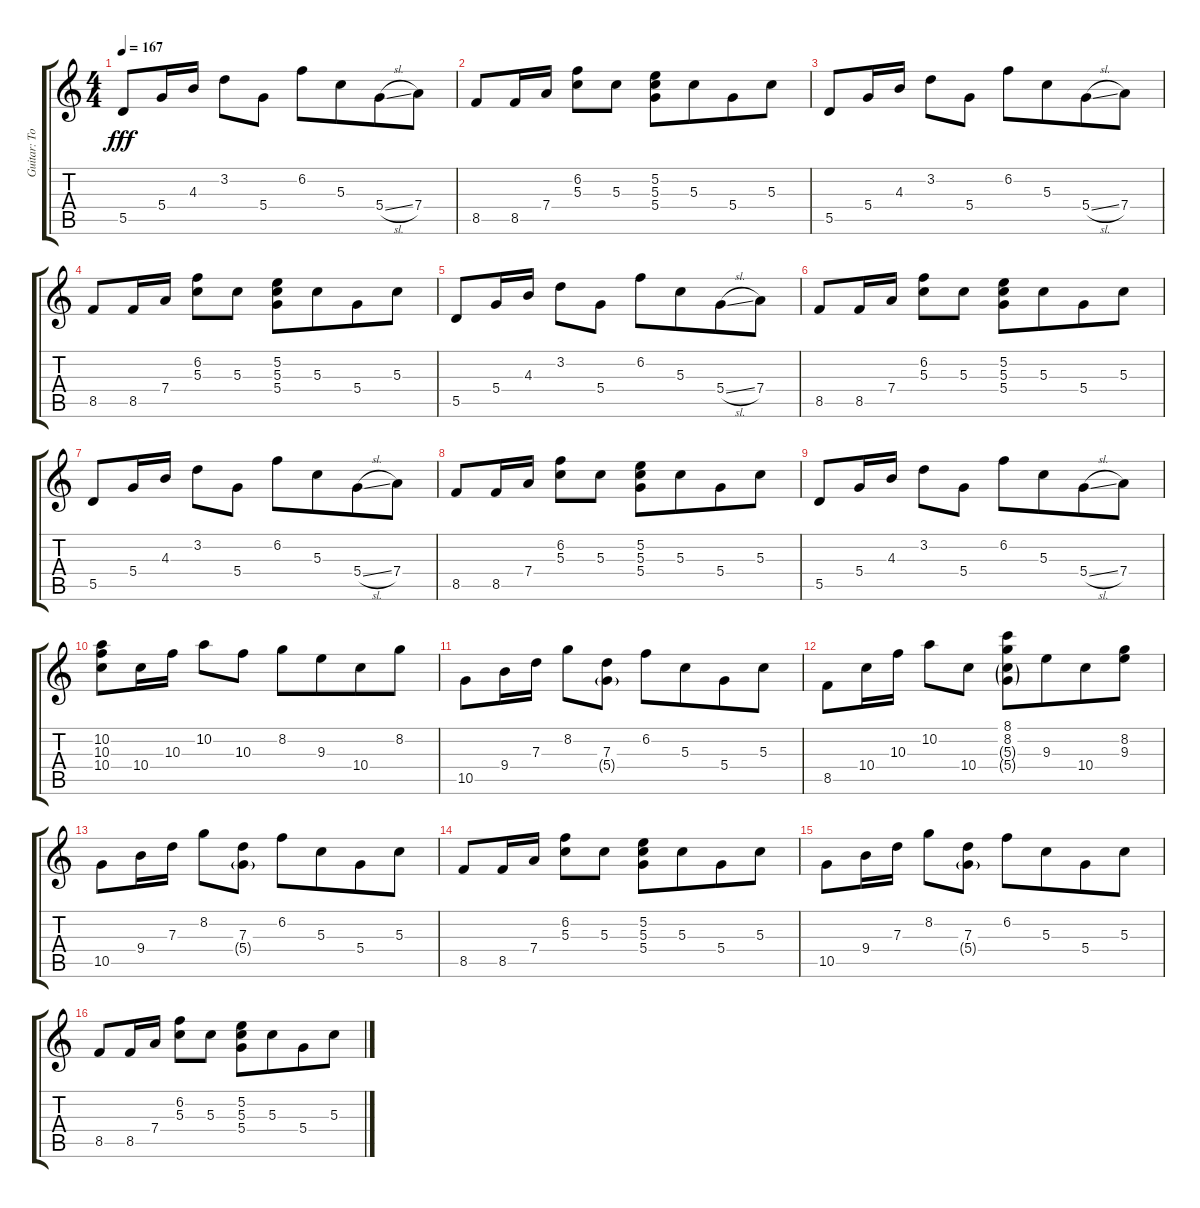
\track ("Guitar: Todd" "Guitar: To") {instrument distortionguitar}
\staff {score tabs}
\tuning (E4 B3 G3 D3 A2 D2) {hide}
\ts (4 4)
\tempo 167
\clef g2
\ks c
5.5.8{dy fff} 5.4.16 4.3.16 3.2.8 5.4.8 6.2.8 5.3.8{beam merge} 5.4{sl}.8 7.4.8 |
8.5.8 8.5.16 7.4.16 (6.2 5.3).8 5.3.8 (5.2 5.3 5.4).8 5.3.8{beam merge} 5.4.8 5.3.8 |
5.5.8 5.4.16 4.3.16 3.2.8 5.4.8 6.2.8 5.3.8{beam merge} 5.4{sl}.8 7.4.8 |
8.5.8 8.5.16 7.4.16 (6.2 5.3).8 5.3.8 (5.2 5.3 5.4).8 5.3.8{beam merge} 5.4.8 5.3.8 |
5.5.8 5.4.16 4.3.16 3.2.8 5.4.8 6.2.8 5.3.8{beam merge} 5.4{sl}.8 7.4.8 |
8.5.8 8.5.16 7.4.16 (6.2 5.3).8 5.3.8 (5.2 5.3 5.4).8 5.3.8{beam merge} 5.4.8 5.3.8 |
5.5.8 5.4.16 4.3.16 3.2.8 5.4.8 6.2.8 5.3.8{beam merge} 5.4{sl}.8 7.4.8 |
8.5.8 8.5.16 7.4.16 (6.2 5.3).8 5.3.8 (5.2 5.3 5.4).8 5.3.8{beam merge} 5.4.8 5.3.8 |
5.5.8 5.4.16 4.3.16 3.2.8 5.4.8 6.2.8 5.3.8{beam merge} 5.4{sl}.8 7.4.8 |
(10.2 10.3 10.4).8 10.4.16 10.3.16 10.2.8 10.3.8 8.2.8 9.3.8{beam merge} 10.4.8 8.2.8 |
10.5.8 9.4.16 7.3.16 8.2.8 (7.3 5.4{g}).8 6.2.8 5.3.8{beam merge} 5.4.8 5.3.8 |
8.5.8 10.4.16 10.3.16 10.2.8 10.4.8 (8.1 8.2 5.3{g} 5.4{g}).8 9.3.8{beam merge} 10.4.8 (8.2 9.3).8 |
10.5.8 9.4.16 7.3.16 8.2.8 (7.3 5.4{g}).8 6.2.8 5.3.8{beam merge} 5.4.8 5.3.8 |
8.5.8 8.5.16 7.4.16 (6.2 5.3).8 5.3.8 (5.2 5.3 5.4).8 5.3.8{beam merge} 5.4.8 5.3.8 |
10.5.8 9.4.16 7.3.16 8.2.8 (7.3 5.4{g}).8 6.2.8 5.3.8{beam merge} 5.4.8 5.3.8 |
8.5.8 8.5.16 7.4.16 (6.2 5.3).8 5.3.8 (5.2 5.3 5.4).8 5.3.8{beam merge} 5.4.8 5.3.8
